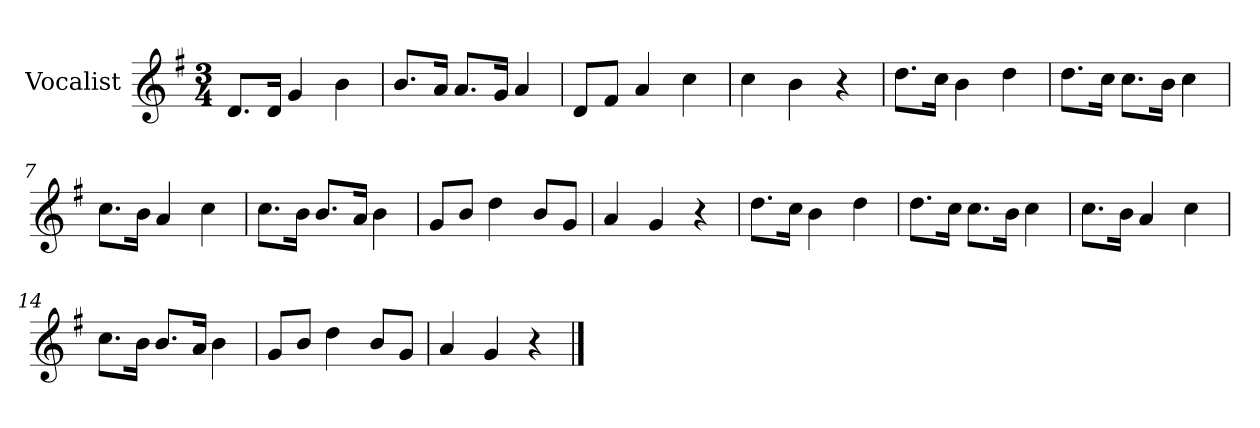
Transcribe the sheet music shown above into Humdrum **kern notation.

**kern
*part1
*staff1
*I"Vocalist
*k[f#]
*G:
*M3/4
=1
8.dL
16dJk
4g
4b
=2
8.bL
16aJk
8.aL
16gJk
4a
=3
8dL
8f#J
4a
4cc
=4
4cc
4b
4r
=5
8.ddL
16ccJk
4b
4dd
=6
8.ddL
16ccJk
8.ccL
16bJk
4cc
=7
8.ccL
16bJk
4a
4cc
=8
8.ccL
16bJk
8.bL
16aJk
4b
=9
8gL
8bJ
4dd
8bL
8gJ
=10
4a
4g
4r
=11
8.ddL
16ccJk
4b
4dd
=12
8.ddL
16ccJk
8.ccL
16bJk
4cc
=13
8.ccL
16bJk
4a
4cc
=14
8.ccL
16bJk
8.bL
16aJk
4b
=15
8gL
8bJ
4dd
8bL
8gJ
=16
4a
4g
4r
==
*-
